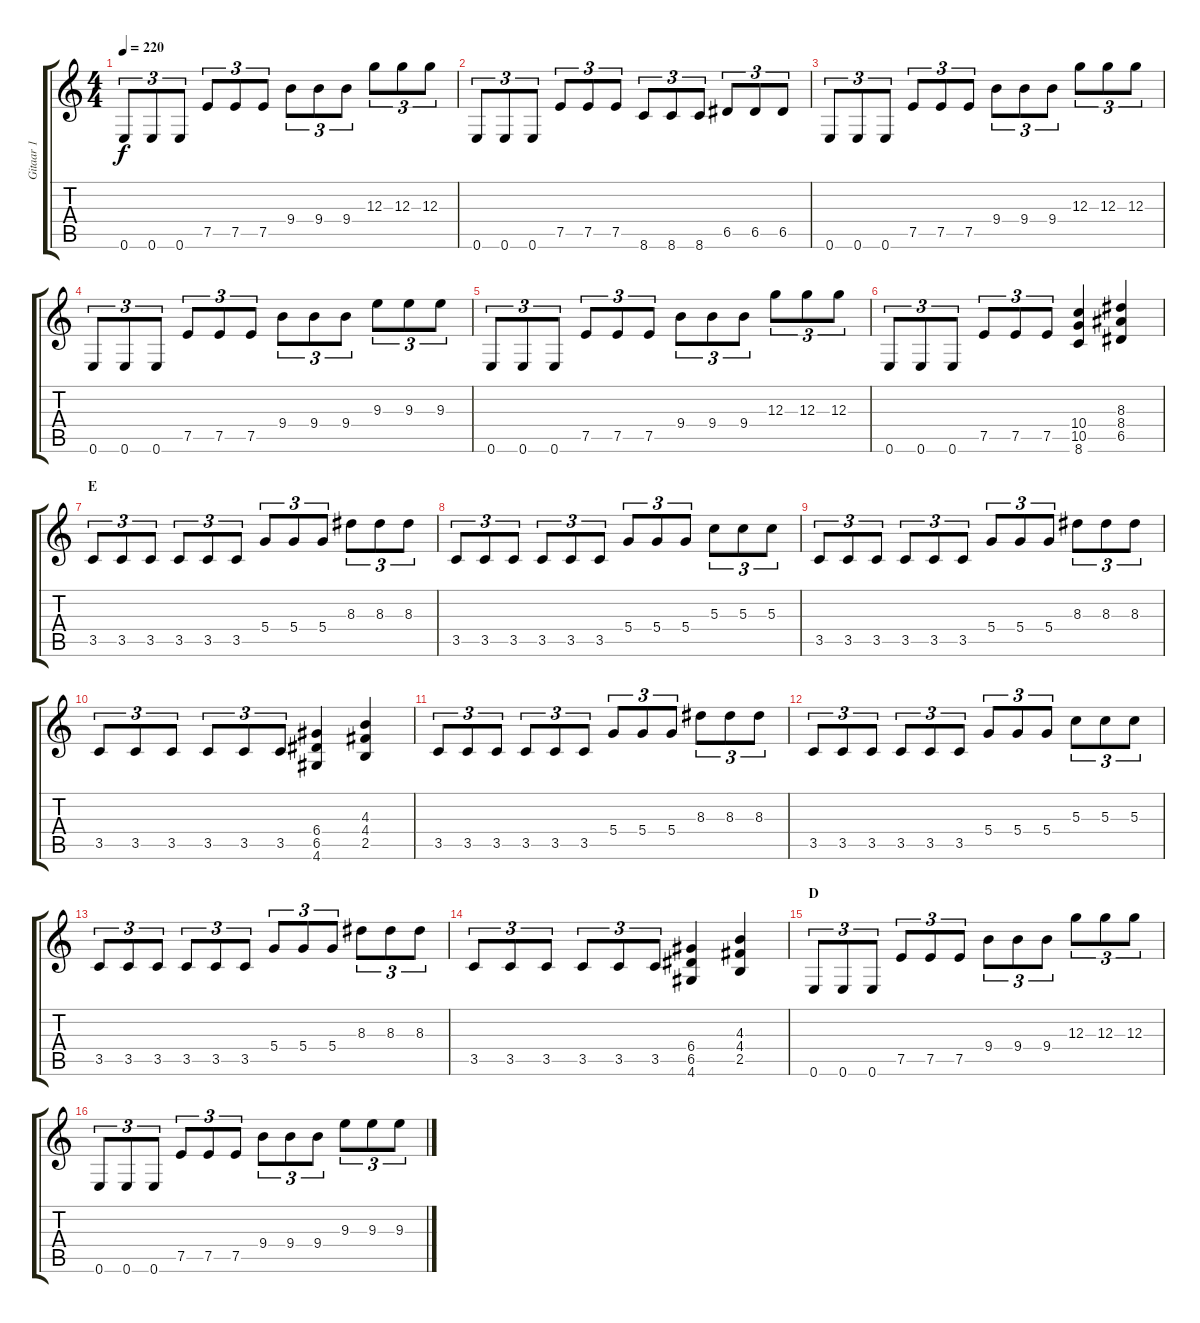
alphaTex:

\track ("Gitaar 1" "Gitaar 1") {instrument overdrivenguitar}
\staff {score tabs}
\tuning (E4 B3 G3 D3 A2 E2) {hide}
\ts (4 4)
\tempo 220
\clef g2
\ks c
0.6.8{tu (3 2) dy f} 0.6.8{tu (3 2)} 0.6.8{tu (3 2)} 7.5.8{tu (3 2)} 7.5.8{tu (3 2)} 7.5.8{tu (3 2)} 9.4.8{tu (3 2)} 9.4.8{tu (3 2)} 9.4.8{tu (3 2)} 12.3.8{tu (3 2)} 12.3.8{tu (3 2)} 12.3.8{tu (3 2)} |
0.6.8{tu (3 2)} 0.6.8{tu (3 2)} 0.6.8{tu (3 2)} 7.5.8{tu (3 2)} 7.5.8{tu (3 2)} 7.5.8{tu (3 2)} 8.6.8{tu (3 2)} 8.6.8{tu (3 2)} 8.6.8{tu (3 2)} 6.5.8{tu (3 2)} 6.5.8{tu (3 2)} 6.5.8{tu (3 2)} |
0.6.8{tu (3 2)} 0.6.8{tu (3 2)} 0.6.8{tu (3 2)} 7.5.8{tu (3 2)} 7.5.8{tu (3 2)} 7.5.8{tu (3 2)} 9.4.8{tu (3 2)} 9.4.8{tu (3 2)} 9.4.8{tu (3 2)} 12.3.8{tu (3 2)} 12.3.8{tu (3 2)} 12.3.8{tu (3 2)} |
0.6.8{tu (3 2)} 0.6.8{tu (3 2)} 0.6.8{tu (3 2)} 7.5.8{tu (3 2)} 7.5.8{tu (3 2)} 7.5.8{tu (3 2)} 9.4.8{tu (3 2)} 9.4.8{tu (3 2)} 9.4.8{tu (3 2)} 9.3.8{tu (3 2)} 9.3.8{tu (3 2)} 9.3.8{tu (3 2)} |
0.6.8{tu (3 2)} 0.6.8{tu (3 2)} 0.6.8{tu (3 2)} 7.5.8{tu (3 2)} 7.5.8{tu (3 2)} 7.5.8{tu (3 2)} 9.4.8{tu (3 2)} 9.4.8{tu (3 2)} 9.4.8{tu (3 2)} 12.3.8{tu (3 2)} 12.3.8{tu (3 2)} 12.3.8{tu (3 2)} |
0.6.8{tu (3 2)} 0.6.8{tu (3 2)} 0.6.8{tu (3 2)} 7.5.8{tu (3 2)} 7.5.8{tu (3 2)} 7.5.8{tu (3 2)} (10.4 10.5 8.6).4 (8.3 8.4 6.5).4 |
\section ("" "E")
3.5.8{tu (3 2)} 3.5.8{tu (3 2)} 3.5.8{tu (3 2)} 3.5.8{tu (3 2)} 3.5.8{tu (3 2)} 3.5.8{tu (3 2)} 5.4.8{tu (3 2)} 5.4.8{tu (3 2)} 5.4.8{tu (3 2)} 8.3.8{tu (3 2)} 8.3.8{tu (3 2)} 8.3.8{tu (3 2)} |
3.5.8{tu (3 2)} 3.5.8{tu (3 2)} 3.5.8{tu (3 2)} 3.5.8{tu (3 2)} 3.5.8{tu (3 2)} 3.5.8{tu (3 2)} 5.4.8{tu (3 2)} 5.4.8{tu (3 2)} 5.4.8{tu (3 2)} 5.3.8{tu (3 2)} 5.3.8{tu (3 2)} 5.3.8{tu (3 2)} |
3.5.8{tu (3 2)} 3.5.8{tu (3 2)} 3.5.8{tu (3 2)} 3.5.8{tu (3 2)} 3.5.8{tu (3 2)} 3.5.8{tu (3 2)} 5.4.8{tu (3 2)} 5.4.8{tu (3 2)} 5.4.8{tu (3 2)} 8.3.8{tu (3 2)} 8.3.8{tu (3 2)} 8.3.8{tu (3 2)} |
3.5.8{tu (3 2)} 3.5.8{tu (3 2)} 3.5.8{tu (3 2)} 3.5.8{tu (3 2)} 3.5.8{tu (3 2)} 3.5.8{tu (3 2)} (6.4 6.5 4.6).4 (4.3 4.4 2.5).4 |
3.5.8{tu (3 2)} 3.5.8{tu (3 2)} 3.5.8{tu (3 2)} 3.5.8{tu (3 2)} 3.5.8{tu (3 2)} 3.5.8{tu (3 2)} 5.4.8{tu (3 2)} 5.4.8{tu (3 2)} 5.4.8{tu (3 2)} 8.3.8{tu (3 2)} 8.3.8{tu (3 2)} 8.3.8{tu (3 2)} |
3.5.8{tu (3 2)} 3.5.8{tu (3 2)} 3.5.8{tu (3 2)} 3.5.8{tu (3 2)} 3.5.8{tu (3 2)} 3.5.8{tu (3 2)} 5.4.8{tu (3 2)} 5.4.8{tu (3 2)} 5.4.8{tu (3 2)} 5.3.8{tu (3 2)} 5.3.8{tu (3 2)} 5.3.8{tu (3 2)} |
3.5.8{tu (3 2)} 3.5.8{tu (3 2)} 3.5.8{tu (3 2)} 3.5.8{tu (3 2)} 3.5.8{tu (3 2)} 3.5.8{tu (3 2)} 5.4.8{tu (3 2)} 5.4.8{tu (3 2)} 5.4.8{tu (3 2)} 8.3.8{tu (3 2)} 8.3.8{tu (3 2)} 8.3.8{tu (3 2)} |
3.5.8{tu (3 2)} 3.5.8{tu (3 2)} 3.5.8{tu (3 2)} 3.5.8{tu (3 2)} 3.5.8{tu (3 2)} 3.5.8{tu (3 2)} (6.4 6.5 4.6).4 (4.3 4.4 2.5).4 |
\section ("" "D")
0.6.8{tu (3 2)} 0.6.8{tu (3 2)} 0.6.8{tu (3 2)} 7.5.8{tu (3 2)} 7.5.8{tu (3 2)} 7.5.8{tu (3 2)} 9.4.8{tu (3 2)} 9.4.8{tu (3 2)} 9.4.8{tu (3 2)} 12.3.8{tu (3 2)} 12.3.8{tu (3 2)} 12.3.8{tu (3 2)} |
0.6.8{tu (3 2)} 0.6.8{tu (3 2)} 0.6.8{tu (3 2)} 7.5.8{tu (3 2)} 7.5.8{tu (3 2)} 7.5.8{tu (3 2)} 9.4.8{tu (3 2)} 9.4.8{tu (3 2)} 9.4.8{tu (3 2)} 9.3.8{tu (3 2)} 9.3.8{tu (3 2)} 9.3.8{tu (3 2)}
